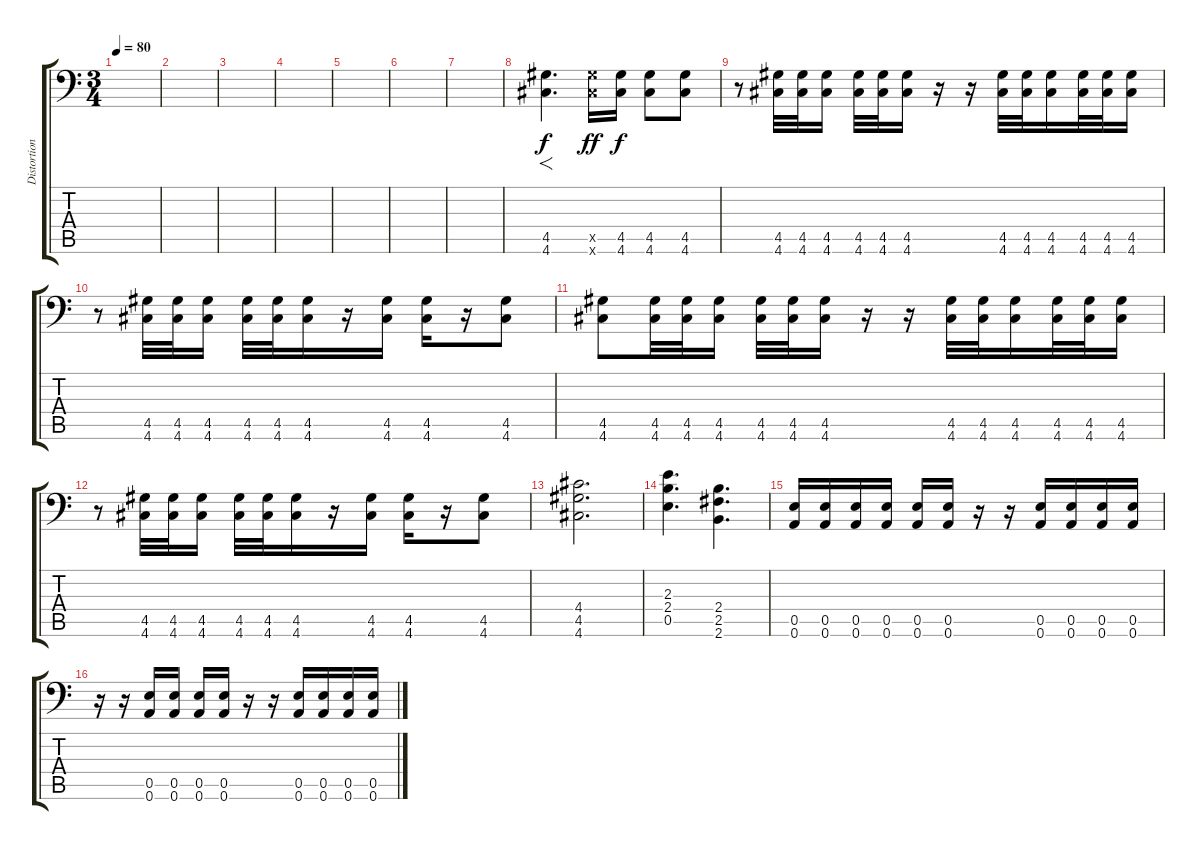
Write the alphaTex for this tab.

\track ("Distortion Guitar" "Distortion") {instrument distortionguitar}
\staff {score tabs}
\tuning (B3 Gb3 D3 A2 E2 A1) {hide}
\ts (3 4)
\tempo 80
\clef f4
\ks c
|
|
|
|
|
|
|
(4.5 4.6).4{f d} (4.5{x} 4.6{x}).16{dy ff} (4.5 4.6).16{dy f} (4.5 4.6).8 (4.5 4.6).8 |
r.8 (4.5 4.6).32 (4.5 4.6).32 (4.5 4.6).16 (4.5 4.6).32 (4.5 4.6).32 (4.5 4.6).16 r.16 r.16 (4.5 4.6).32 (4.5 4.6).32 (4.5 4.6).16 (4.5 4.6).32 (4.5 4.6).32 (4.5 4.6).16 |
r.8 (4.5 4.6).32 (4.5 4.6).32 (4.5 4.6).16 (4.5 4.6).32 (4.5 4.6).32 (4.5 4.6).16 r.16 (4.5 4.6).16 (4.5 4.6).16 r.16 (4.5 4.6).8 |
(4.5 4.6).8 (4.5 4.6).32 (4.5 4.6).32 (4.5 4.6).16 (4.5 4.6).32 (4.5 4.6).32 (4.5 4.6).16 r.16 r.16 (4.5 4.6).32 (4.5 4.6).32 (4.5 4.6).16 (4.5 4.6).32 (4.5 4.6).32 (4.5 4.6).16 |
r.8 (4.5 4.6).32 (4.5 4.6).32 (4.5 4.6).16 (4.5 4.6).32 (4.5 4.6).32 (4.5 4.6).16 r.16 (4.5 4.6).16 (4.5 4.6).16 r.16 (4.5 4.6).8 |
(4.4 4.5 4.6).2{d} |
(2.3 2.4 0.5).4{d} (2.4 2.5 2.6).4{d} |
(0.5 0.6).16 (0.5 0.6).16 (0.5 0.6).16 (0.5 0.6).16 (0.5 0.6).16 (0.5 0.6).16 r.16 r.16 (0.5 0.6).16 (0.5 0.6).16 (0.5 0.6).16 (0.5 0.6).16 |
r.16 r.16 (0.5 0.6).16 (0.5 0.6).16 (0.5 0.6).16 (0.5 0.6).16 r.16 r.16 (0.5 0.6).16 (0.5 0.6).16 (0.5 0.6).16 (0.5 0.6).16
